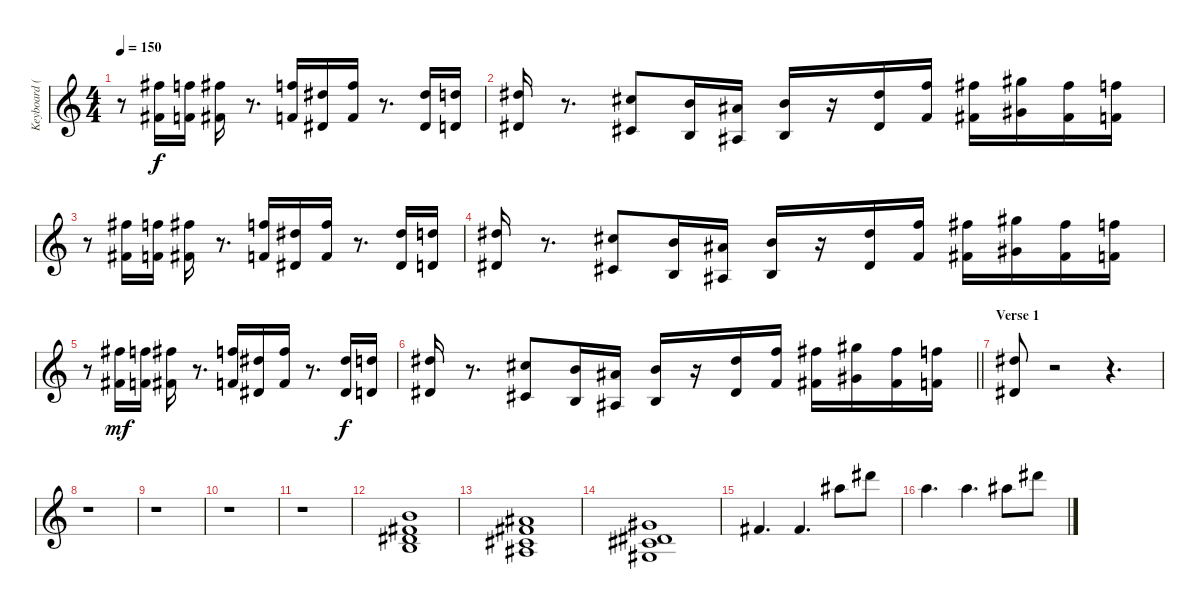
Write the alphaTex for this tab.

\track ("Keyboard (Andy C) and Chorus" "Keyboard (") {instrument stringensemble1}
\staff {score}
\tuning (Eb4 Bb3 Gb3 Db3 Ab2 Eb2) {hide}
\ts (4 4)
\tempo 150
\clef g2
\ks c
r.8{dy f} (15.1 8.2).16 (14.1 7.2).16 (15.1 8.2).16 r.8{d} (14.1 7.2).16 (12.1 5.2).16 (14.1 7.2).16 r.8{d} (12.1 5.2).16 (11.1 4.2).16 |
(12.1 5.2).16 r.8{d} (10.1 7.3).8 (8.1 5.3).16 (7.1 4.3).16 (8.1 5.3).16 r.16 (12.1 9.3).16 (14.1 11.3).16 (15.1 12.3).16 (17.1 14.3).16 (15.1 12.3).16 (14.1 11.3).16 |
r.8 (15.1 8.2).16 (14.1 7.2).16 (15.1 8.2).16 r.8{d} (14.1 7.2).16 (12.1 5.2).16 (14.1 7.2).16 r.8{d} (12.1 5.2).16 (11.1 4.2).16 |
(12.1 5.2).16 r.8{d} (10.1 7.3).8 (8.1 5.3).16 (7.1 4.3).16 (8.1 5.3).16 r.16 (12.1 9.3).16 (14.1 11.3).16 (15.1 12.3).16 (17.1 14.3).16 (15.1 12.3).16 (14.1 11.3).16 |
r.8 (15.1 8.2).16{dy mf} (14.1 7.2).16 (15.1 8.2).16 r.8{d} (14.1 7.2).16 (12.1 5.2).16 (14.1 7.2).16 r.8{d} (12.1 5.2).16{dy f} (11.1 4.2).16 |
\barLineRight lightlight
(12.1 5.2).16 r.8{d} (10.1 7.3).8 (8.1 5.3).16 (7.1 4.3).16 (8.1 5.3).16 r.16 (12.1 9.3).16 (14.1 11.3).16 (15.1 12.3).16 (17.1 14.3).16 (15.1 12.3).16 (14.1 11.3).16 |
\section ("" "Verse 1")
(12.1 9.3).8 r.2 r.4{d} |
r.1 |
r.1 |
r.1 |
r.1 |
(8.1 8.2 9.3 10.4).1{bd 240 volume 10 instrument orchestralharp} |
(7.1 8.2 7.3 9.4).1{bd 240} |
(5.1 5.2 7.3 7.4).1{bd 240} |
12.3.4{d volume 13 instrument brightacousticpiano} 12.3.4{d} 24.2.8 24.1.8 |
18.1.4{d} 18.1.4{d} 19.1.8 24.1.8
